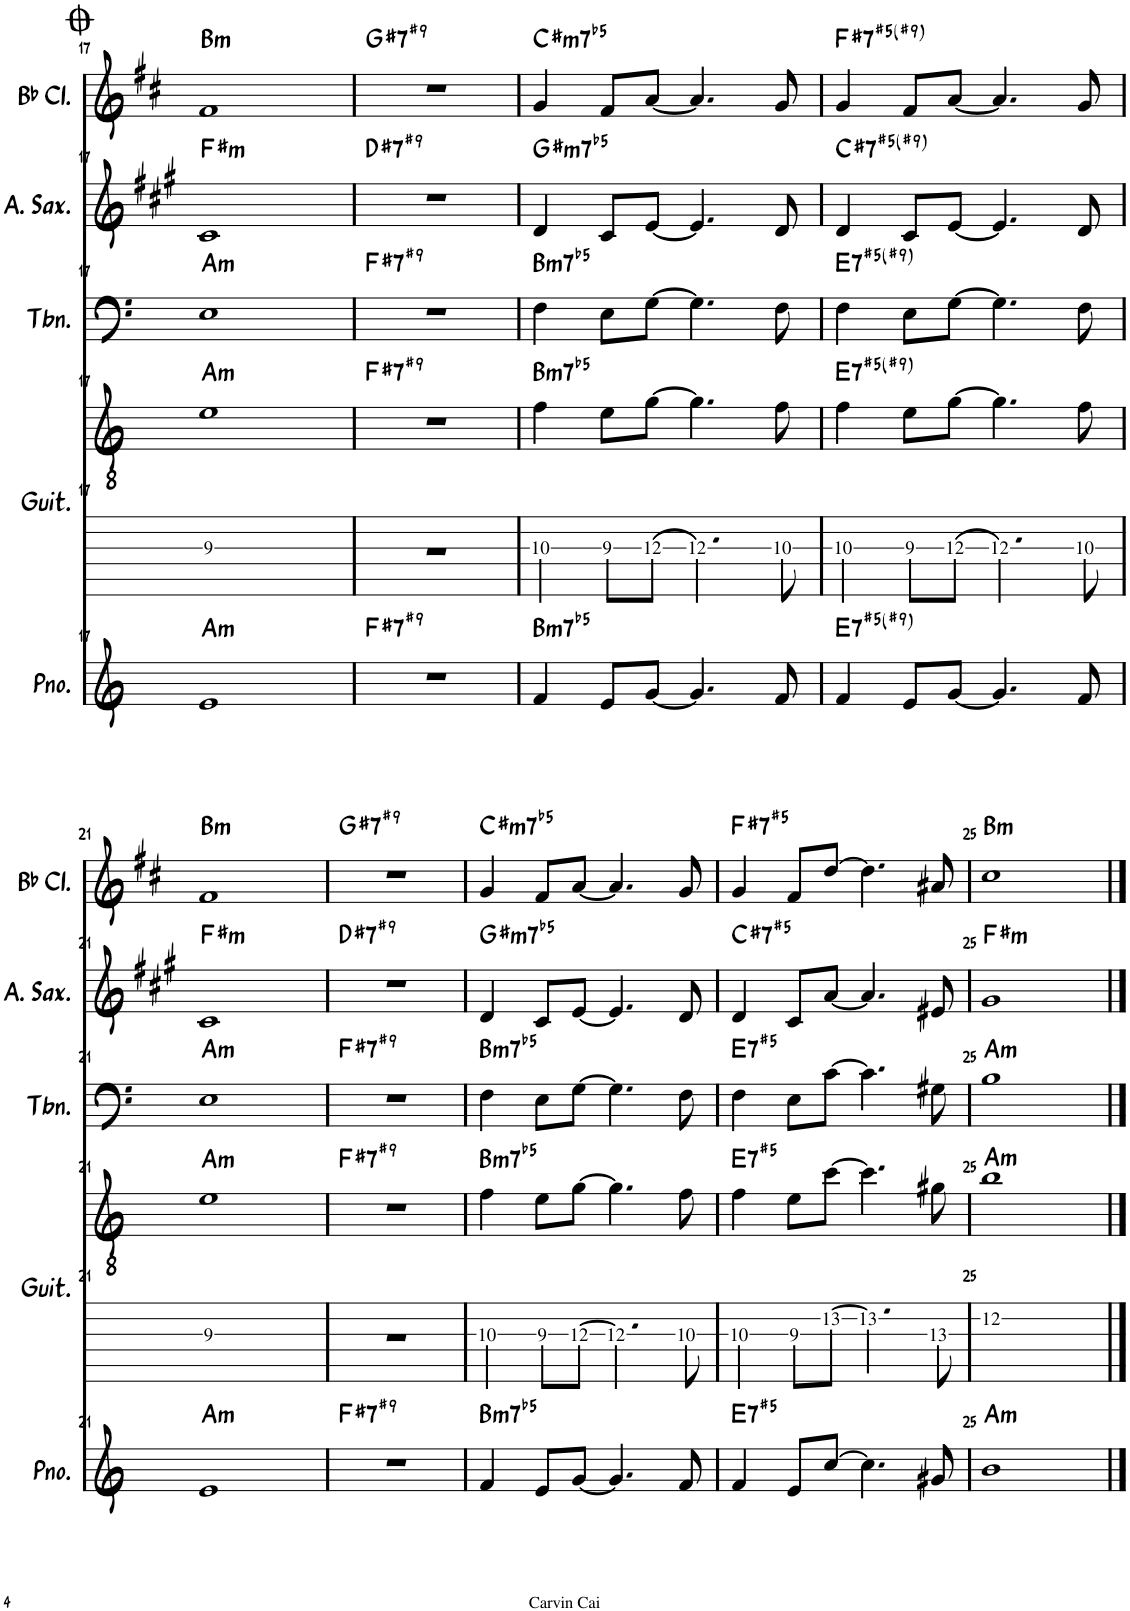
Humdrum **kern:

**kern	**harte	**kern	**kern	**harte	**kern	**harte	**kern	**harte	**kern	**harte
*part5	*part5	*part4	*part4	*part4	*part3	*part3	*part2	*part2	*part1	*part1
*staff6	*	*staff5	*staff4	*	*staff3	*	*staff2	*	*staff1	*
*I"钢琴	*	*I"原音吉他	*	*	*I"长号	*	*I"中音萨克斯	*	*I"降B调单簧管	*
!!LO:PB:g=z
*clefG2	*	*	*clefGv2	*	*clefF4	*	*clefG2	*	*clefG2	*
*	*	*	*	*	*	*	*Trd5c9	*	*Trd1c2	*
*k[]	*	*k[]	*k[]	*	*k[]	*	*k[f#c#g#]	*	*k[f#c#]	*
*M4/4	*	*M4/4	*M4/4	*	*M4/4	*	*M4/4	*	*M4/4	*
=17	=17	=17	=17	=17	=17	=17	=17	=17	=17	=17
!	!LO:H:kt=m	!	!	!LO:H:kt=m	!	!LO:H:kt=m	!	!LO:H:kt=m	!	!LO:H:kt=m
1e	A:min	1e	1e	A:min	1E	A:min	1c#	F#:min	1f#	B:min
=18	=18	=18	=18	=18	=18	=18	=18	=18	=18	=18
!	!LO:H:kt=7	!	!	!LO:H:kt=7	!	!LO:H:kt=7	!	!LO:H:kt=7	!	!LO:H:kt=7
1r	F#:7(#9)	1r	1r	F#:7(#9)	1r	F#:7(#9)	1r	D#:7(#9)	1r	G#:7(#9)
=19	=19	=19	=19	=19	=19	=19	=19	=19	=19	=19
!	!LO:H:kt=m7b5	!	!	!LO:H:kt=m7b5	!	!LO:H:kt=m7b5	!	!LO:H:kt=m7b5	!	!LO:H:kt=m7b5
4f/	B:hdim7	4f\	4f\	B:hdim7	4F\	B:hdim7	4d/	G#:hdim7	4g/	C#:hdim7
8e/L	.	8e\L	8e\L	.	8E\L	.	8c#/L	.	8f#/L	.
[8g/J	.	[8g\J	[8g\J	.	[8G\J	.	[8e/J	.	[8a/J	.
4.g/]	.	4.g\]	4.g\]	.	4.G\]	.	4.e/]	.	4.a/]	.
8f/	.	8f\	8f\	.	8F\	.	8d/	.	8g/	.
=20	=20	=20	=20	=20	=20	=20	=20	=20	=20	=20
!	!LO:H:kt=7	!	!	!LO:H:kt=7	!	!LO:H:kt=7	!	!LO:H:kt=7	!	!LO:H:kt=7
4f/	E:(3,#5,b7,#9)	4f\	4f\	E:(3,#5,b7,#9)	4F\	E:(3,#5,b7,#9)	4d/	C#:(3,#5,b7,#9)	4g/	F#:(3,#5,b7,#9)
8e/L	.	8e\L	8e\L	.	8E\L	.	8c#/L	.	8f#/L	.
[8g/J	.	[8g\J	[8g\J	.	[8G\J	.	[8e/J	.	[8a/J	.
4.g/]	.	4.g\]	4.g\]	.	4.G\]	.	4.e/]	.	4.a/]	.
8f/	.	8f\	8f\	.	8F\	.	8d/	.	8g/	.
!!LO:LB:g=z
=21	=21	=21	=21	=21	=21	=21	=21	=21	=21	=21
!	!LO:H:kt=m	!	!	!LO:H:kt=m	!	!LO:H:kt=m	!	!LO:H:kt=m	!	!LO:H:kt=m
1e	A:min	1e	1e	A:min	1E	A:min	1c#	F#:min	1f#	B:min
=22	=22	=22	=22	=22	=22	=22	=22	=22	=22	=22
!	!LO:H:kt=7	!	!	!LO:H:kt=7	!	!LO:H:kt=7	!	!LO:H:kt=7	!	!LO:H:kt=7
1r	F#:7(#9)	1r	1r	F#:7(#9)	1r	F#:7(#9)	1r	D#:7(#9)	1r	G#:7(#9)
=23	=23	=23	=23	=23	=23	=23	=23	=23	=23	=23
!	!LO:H:kt=m7b5	!	!	!LO:H:kt=m7b5	!	!LO:H:kt=m7b5	!	!LO:H:kt=m7b5	!	!LO:H:kt=m7b5
4f/	B:hdim7	4f\	4f\	B:hdim7	4F\	B:hdim7	4d/	G#:hdim7	4g/	C#:hdim7
8e/L	.	8e\L	8e\L	.	8E\L	.	8c#/L	.	8f#/L	.
[8g/J	.	[8g\J	[8g\J	.	[8G\J	.	[8e/J	.	[8a/J	.
4.g/]	.	4.g\]	4.g\]	.	4.G\]	.	4.e/]	.	4.a/]	.
8f/	.	8f\	8f\	.	8F\	.	8d/	.	8g/	.
=24	=24	=24	=24	=24	=24	=24	=24	=24	=24	=24
!	!LO:H:kt=7	!	!	!LO:H:kt=7	!	!LO:H:kt=7	!	!LO:H:kt=7	!	!LO:H:kt=7
4f/	E:(3,#5,b7)	4f\	4f\	E:(3,#5,b7)	4F\	E:(3,#5,b7)	4d/	C#:(3,#5,b7)	4g/	F#:(3,#5,b7)
8e/L	.	8e\L	8e\L	.	8E\L	.	8c#/L	.	8f#/L	.
[8cc/J	.	[8cc\J	[8cc\J	.	[8c\J	.	[8a/J	.	[8dd/J	.
4.cc\]	.	4.cc\]	4.cc\]	.	4.c\]	.	4.a/]	.	4.dd\]	.
8g#X/	.	8g#X\	8g#X\	.	8G#X\	.	8e#X/	.	8a#X/	.
=25	=25	=25	=25	=25	=25	=25	=25	=25	=25	=25
!	!LO:H:kt=m	!	!	!LO:H:kt=m	!	!LO:H:kt=m	!	!LO:H:kt=m	!	!LO:H:kt=m
1b	A:min	1b	1b	A:min	1B	A:min	1g#	F#:min	1cc#	B:min
==	==	==	==	==	==	==	==	==	==	==
*-	*-	*-	*-	*-	*-	*-	*-	*-	*-	*-
